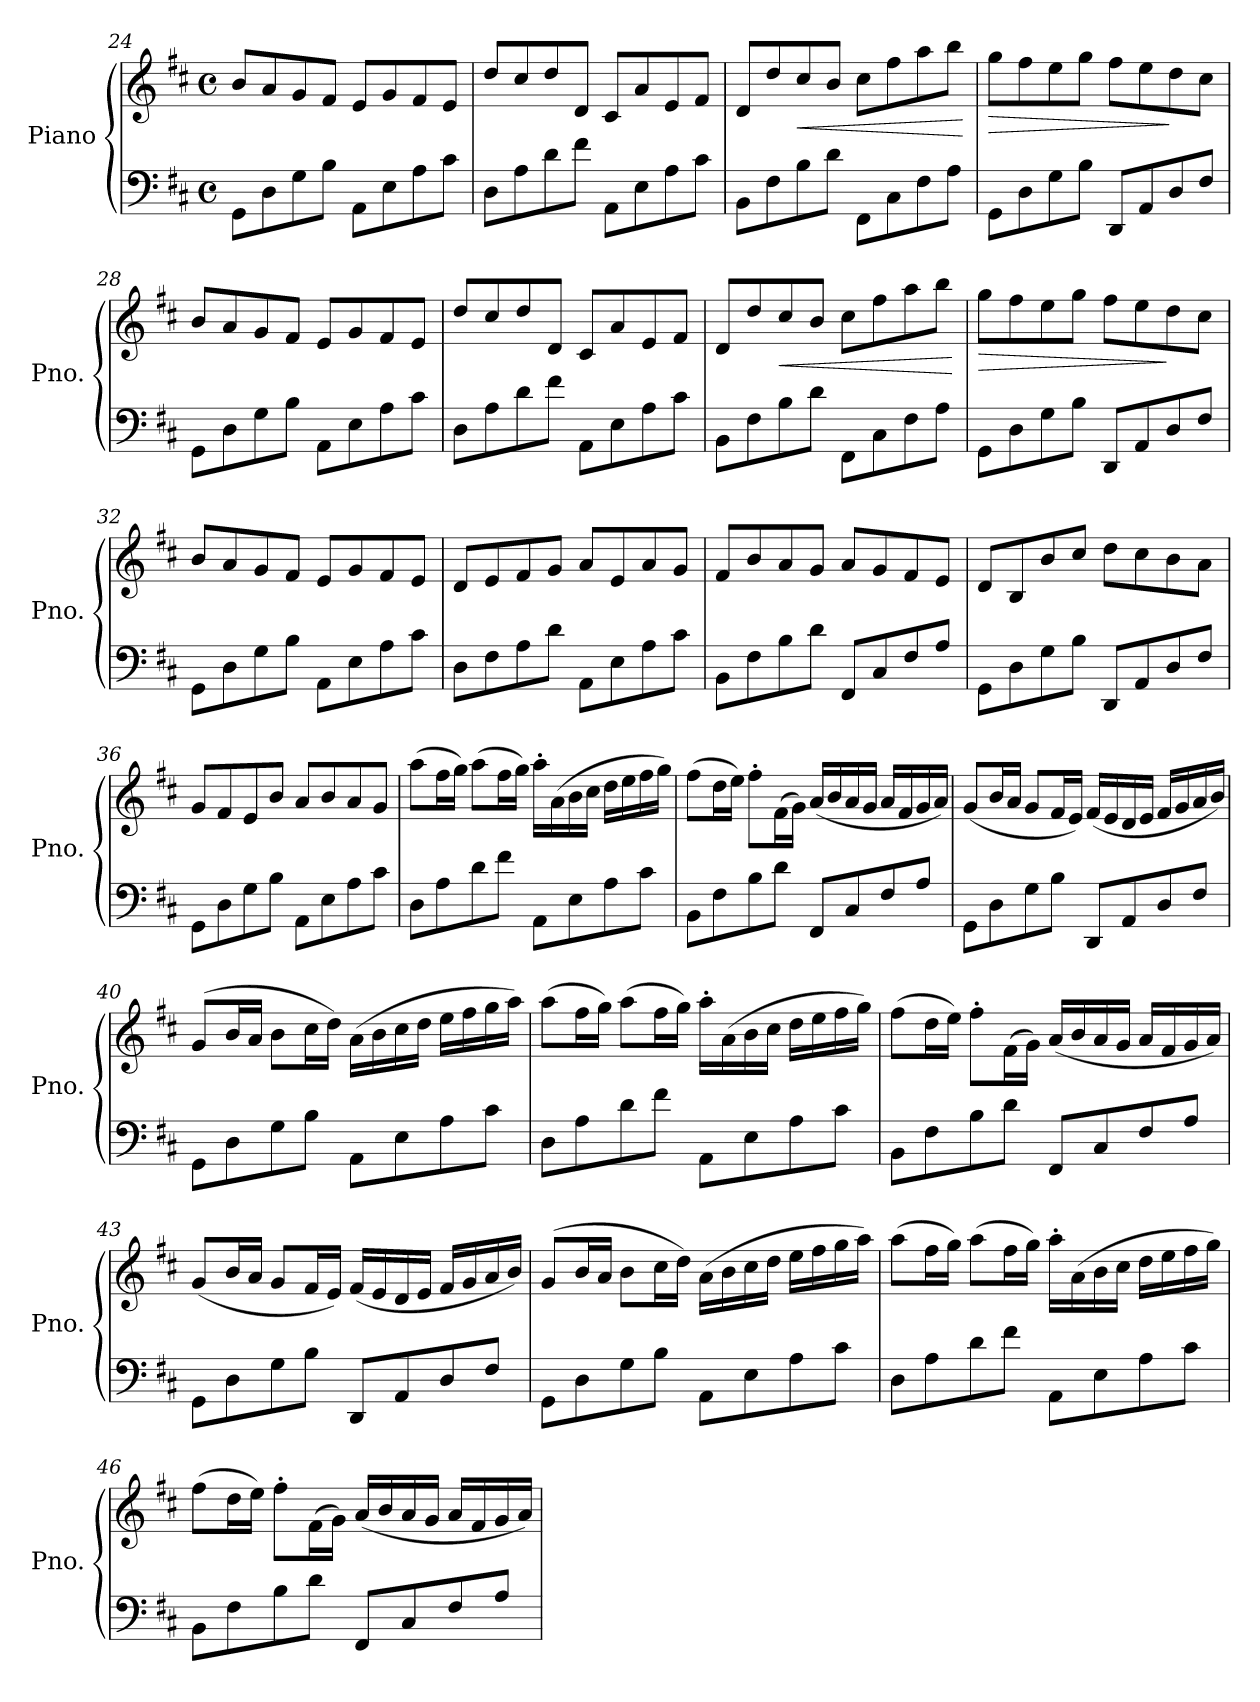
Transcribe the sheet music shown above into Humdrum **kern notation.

**kern	**kern	**dynam
*part1	*part1	*part1
*staff2	*staff1	*staff1/2
*I"Piano	*	*
*I'Pno.	*	*
*clefF4	*clefG2	*
*k[f#c#]	*k[f#c#]	*
*M4/4	*M4/4	*
*met(c)	*met(c)	*
=24	=24	=24
8GG\L	8b/L	.
8D\	8a/	.
8G\	8g/	.
8B\J	8f#/J	.
8AA\L	8e/L	.
8E\	8g/	.
8A\	8f#/	.
8c#\J	8e/J	.
=25	=25	=25
8D\L	8dd/L	.
8A\	8cc#/	.
8d\	8dd/	.
8f#\J	8d/J	.
8AA\L	8c#/L	.
8E\	8a/	.
8A\	8e/	.
8c#\J	8f#/J	.
!!LO:PB:g=z
=26	=26	=26
8BB\L	8d/L	.
8F#\	8dd/	.
!	!	!LO:HP:b
8B\	8cc#/	<
8d\J	8b/J	.
8FF#\L	8cc#\L	.
8C#\	8ff#\	.
8F#\	8aa\	.
8A\J	8bb\J	.
.	.	[
=27	=27	=27
!	!	!LO:HP:b
8GG\L	8gg\L	>
8D\	8ff#\	.
8G\	8ee\	.
8B\J	8gg\J	.
8DD/L	8ff#\L	.
8AA/	8ee\	.
8D/	8dd\	]
8F#/J	8cc#\J	.
=28	=28	=28
8GG\L	8b/L	.
8D\	8a/	.
8G\	8g/	.
8B\J	8f#/J	.
8AA\L	8e/L	.
8E\	8g/	.
8A\	8f#/	.
8c#\J	8e/J	.
=29	=29	=29
8D\L	8dd/L	.
8A\	8cc#/	.
8d\	8dd/	.
8f#\J	8d/J	.
8AA\L	8c#/L	.
8E\	8a/	.
8A\	8e/	.
8c#\J	8f#/J	.
=30	=30	=30
8BB\L	8d/L	.
8F#\	8dd/	.
!	!	!LO:HP:b
8B\	8cc#/	<
8d\J	8b/J	.
8FF#\L	8cc#\L	.
8C#\	8ff#\	.
8F#\	8aa\	.
8A\J	8bb\J	.
.	.	[
!!LO:LB:g=z
=31	=31	=31
!	!	!LO:HP:b
8GG\L	8gg\L	>
8D\	8ff#\	.
8G\	8ee\	.
8B\J	8gg\J	.
8DD/L	8ff#\L	.
8AA/	8ee\	.
8D/	8dd\	]
8F#/J	8cc#\J	.
=32	=32	=32
8GG\L	8b/L	.
8D\	8a/	.
8G\	8g/	.
8B\J	8f#/J	.
8AA\L	8e/L	.
8E\	8g/	.
8A\	8f#/	.
8c#\J	8e/J	.
=33	=33	=33
8D\L	8d/L	.
8F#\	8e/	.
8A\	8f#/	.
8d\J	8g/J	.
8AA\L	8a/L	.
8E\	8e/	.
8A\	8a/	.
8c#\J	8g/J	.
=34	=34	=34
8BB\L	8f#/L	.
8F#\	8b/	.
8B\	8a/	.
8d\J	8g/J	.
8FF#/L	8a/L	.
8C#/	8g/	.
8F#/	8f#/	.
8A/J	8e/J	.
=35	=35	=35
8GG\L	8d/L	.
8D\	8B/	.
8G\	8b/	.
8B\J	8cc#/J	.
8DD/L	8dd\L	.
8AA/	8cc#\	.
8D/	8b\	.
8F#/J	8a\J	.
!!LO:LB:g=z
=36	=36	=36
8GG\L	8g/L	.
8D\	8f#/	.
8G\	8e/	.
8B\J	8b/J	.
8AA\L	8a/L	.
8E\	8b/	.
8A\	8a/	.
8c#\J	8g/J	.
=37	=37	=37
8D\L	(8aa\L	.
8A\	16ff#\L	.
.	16gg\JJ)	.
8d\	(8aa\L	.
8f#\J	16ff#\L	.
.	16gg\JJ)	.
8AA\L	16aa'\LL	.
.	(16a\	.
8E\	16b\	.
.	16cc#\JJ	.
8A\	16dd\LL	.
.	16ee\	.
8c#\J	16ff#\	.
.	16gg\JJ)	.
=38	=38	=38
8BB\L	(8ff#\L	.
8F#\	16dd\L	.
.	16ee\JJ)	.
8B\	8ff#'\L	.
8d\J	(16f#\L	.
.	16g\JJ)	.
8FF#/L	(16a/LL	.
.	16b/	.
8C#/	16a/	.
.	16g/JJ	.
8F#/	16a/LL	.
.	16f#/	.
8A/J	16g/	.
.	16a/JJ)	.
!!LO:LB:g=z
=39	=39	=39
8GG\L	(8g/L	.
8D\	16b/L	.
.	16a/JJ	.
8G\	8g/L	.
8B\J	16f#/L	.
.	16e/JJ)	.
8DD/L	(16f#/LL	.
.	16e/	.
8AA/	16d/	.
.	16e/JJ	.
8D/	16f#/LL	.
.	16g/	.
8F#/J	16a/	.
.	16b/JJ)	.
=40	=40	=40
8GG\L	(8g/L	.
8D\	16b/L	.
.	16a/JJ	.
8G\	8b\L	.
8B\J	16cc#\L	.
.	16dd\JJ)	.
8AA\L	(16a\LL	.
.	16b\	.
8E\	16cc#\	.
.	16dd\JJ	.
8A\	16ee\LL	.
.	16ff#\	.
8c#\J	16gg\	.
.	16aa\JJ)	.
=41	=41	=41
8D\L	(8aa\L	.
8A\	16ff#\L	.
.	16gg\JJ)	.
8d\	(8aa\L	.
8f#\J	16ff#\L	.
.	16gg\JJ)	.
8AA\L	16aa'\LL	.
.	(16a\	.
8E\	16b\	.
.	16cc#\JJ	.
8A\	16dd\LL	.
.	16ee\	.
8c#\J	16ff#\	.
.	16gg\JJ)	.
!!LO:LB:g=z
=42	=42	=42
8BB\L	(8ff#\L	.
8F#\	16dd\L	.
.	16ee\JJ)	.
8B\	8ff#'\L	.
8d\J	(16f#\L	.
.	16g\JJ)	.
8FF#/L	(16a/LL	.
.	16b/	.
8C#/	16a/	.
.	16g/JJ	.
8F#/	16a/LL	.
.	16f#/	.
8A/J	16g/	.
.	16a/JJ)	.
=43	=43	=43
8GG\L	(8g/L	.
8D\	16b/L	.
.	16a/JJ	.
8G\	8g/L	.
8B\J	16f#/L	.
.	16e/JJ)	.
8DD/L	(16f#/LL	.
.	16e/	.
8AA/	16d/	.
.	16e/JJ	.
8D/	16f#/LL	.
.	16g/	.
8F#/J	16a/	.
.	16b/JJ)	.
=44	=44	=44
8GG\L	(8g/L	.
8D\	16b/L	.
.	16a/JJ	.
8G\	8b\L	.
8B\J	16cc#\L	.
.	16dd\JJ)	.
8AA\L	(16a\LL	.
.	16b\	.
8E\	16cc#\	.
.	16dd\JJ	.
8A\	16ee\LL	.
.	16ff#\	.
8c#\J	16gg\	.
.	16aa\JJ)	.
!!LO:LB:g=z
=45	=45	=45
8D\L	(8aa\L	.
8A\	16ff#\L	.
.	16gg\JJ)	.
8d\	(8aa\L	.
8f#\J	16ff#\L	.
.	16gg\JJ)	.
8AA\L	16aa'\LL	.
.	(16a\	.
8E\	16b\	.
.	16cc#\JJ	.
8A\	16dd\LL	.
.	16ee\	.
8c#\J	16ff#\	.
.	16gg\JJ)	.
=46	=46	=46
8BB\L	(8ff#\L	.
8F#\	16dd\L	.
.	16ee\JJ)	.
8B\	8ff#'\L	.
8d\J	(16f#\L	.
.	16g\JJ)	.
8FF#/L	(16a/LL	.
.	16b/	.
8C#/	16a/	.
.	16g/JJ	.
8F#/	16a/LL	.
.	16f#/	.
8A/J	16g/	.
.	16a/JJ)	.
=	=	=
*-	*-	*-
